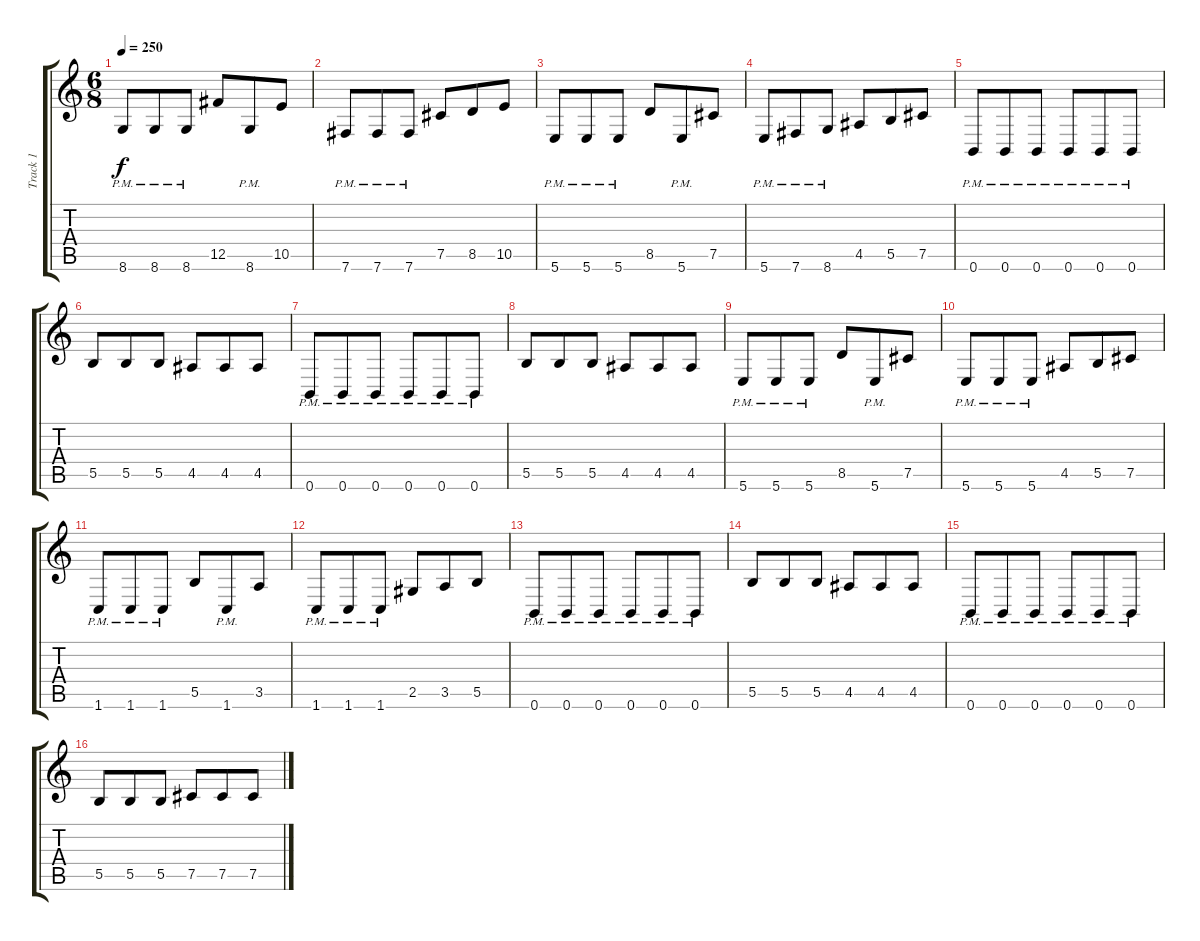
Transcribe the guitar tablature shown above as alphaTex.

\track ("Track 1" "Track 1") {instrument distortionguitar}
\staff {score tabs}
\tuning (Db4 Ab3 E3 B2 Gb2 B1) {hide}
\ts (6 8)
\tempo 250
\clef g2
\ks c
8.6{pm}.8{dy f} 8.6{pm}.8 8.6{pm}.8 12.5.8 8.6{pm}.8 10.5.8 |
7.6{pm}.8 7.6{pm}.8 7.6{pm}.8 7.5.8 8.5.8 10.5.8 |
5.6{pm}.8 5.6{pm}.8 5.6{pm}.8 8.5.8 5.6{pm}.8 7.5.8 |
5.6{pm}.8 7.6{pm}.8 8.6{pm}.8 4.5.8 5.5.8 7.5.8 |
0.6{pm}.8 0.6{pm}.8 0.6{pm}.8 0.6{pm}.8 0.6{pm}.8 0.6{pm}.8 |
5.5.8 5.5.8 5.5.8 4.5.8 4.5.8 4.5.8 |
0.6{pm}.8 0.6{pm}.8 0.6{pm}.8 0.6{pm}.8 0.6{pm}.8 0.6{pm}.8 |
5.5.8 5.5.8 5.5.8 4.5.8 4.5.8 4.5.8 |
5.6{pm}.8 5.6{pm}.8 5.6{pm}.8 8.5.8 5.6{pm}.8 7.5.8 |
5.6{pm}.8 5.6{pm}.8 5.6{pm}.8 4.5.8 5.5.8 7.5.8 |
1.6{pm}.8 1.6{pm}.8 1.6{pm}.8 5.5.8 1.6{pm}.8 3.5.8 |
1.6{pm}.8 1.6{pm}.8 1.6{pm}.8 2.5.8 3.5.8 5.5.8 |
0.6{pm}.8 0.6{pm}.8 0.6{pm}.8 0.6{pm}.8 0.6{pm}.8 0.6{pm}.8 |
5.5.8 5.5.8 5.5.8 4.5.8 4.5.8 4.5.8 |
0.6{pm}.8 0.6{pm}.8 0.6{pm}.8 0.6{pm}.8 0.6{pm}.8 0.6{pm}.8 |
5.5.8 5.5.8 5.5.8 7.5.8 7.5.8 7.5.8
